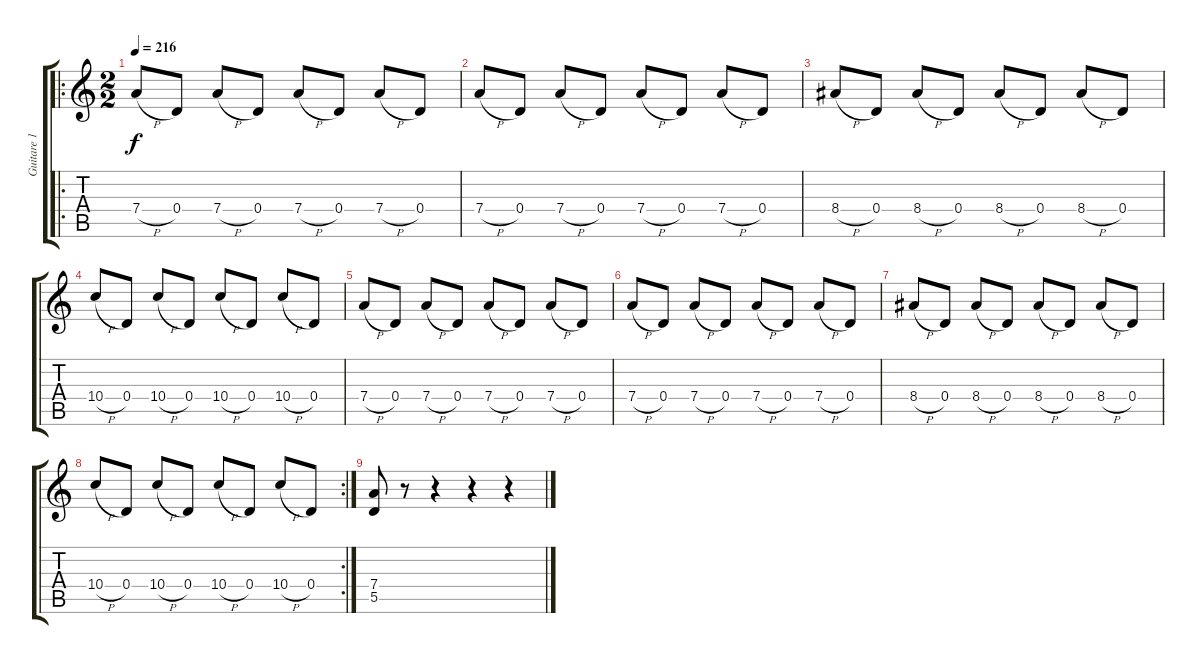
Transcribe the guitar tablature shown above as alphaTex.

\track ("Guitare 1" "Guitare 1") {instrument distortionguitar}
\staff {score tabs}
\tuning (E4 B3 G3 D3 A2 E2) {hide}
\ro
\ts (2 2)
\tempo 216
\clef g2
\ks c
7.4{h}.8{dy f} 0.4.8 7.4{h}.8 0.4.8 7.4{h}.8 0.4.8 7.4{h}.8 0.4.8 |
7.4{h}.8 0.4.8 7.4{h}.8 0.4.8 7.4{h}.8 0.4.8 7.4{h}.8 0.4.8 |
8.4{h}.8 0.4.8 8.4{h}.8 0.4.8 8.4{h}.8 0.4.8 8.4{h}.8 0.4.8 |
10.4{h}.8 0.4.8 10.4{h}.8 0.4.8 10.4{h}.8 0.4.8 10.4{h}.8 0.4.8 |
7.4{h}.8 0.4.8 7.4{h}.8 0.4.8 7.4{h}.8 0.4.8 7.4{h}.8 0.4.8 |
7.4{h}.8 0.4.8 7.4{h}.8 0.4.8 7.4{h}.8 0.4.8 7.4{h}.8 0.4.8 |
8.4{h}.8 0.4.8 8.4{h}.8 0.4.8 8.4{h}.8 0.4.8 8.4{h}.8 0.4.8 |
\rc 2
10.4{h}.8 0.4.8 10.4{h}.8 0.4.8 10.4{h}.8 0.4.8 10.4{h}.8 0.4.8 |
(7.4 5.5).8 r.8 r.4 r.4 r.4
